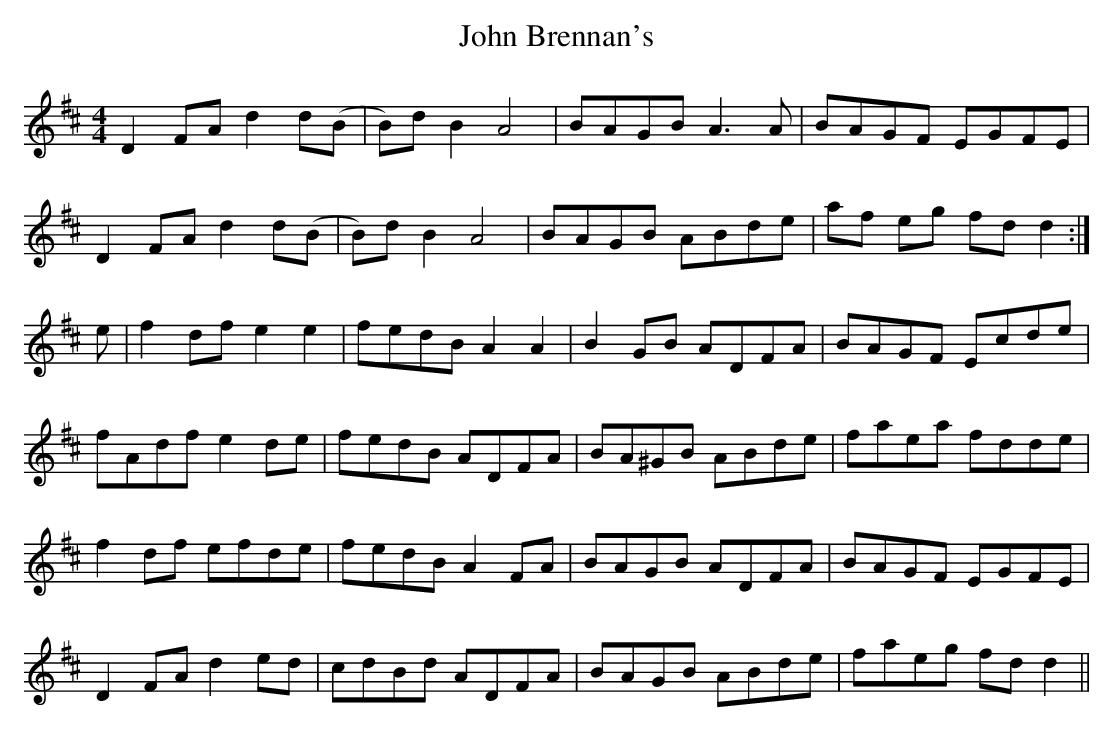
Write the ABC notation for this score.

X:1
T: John Brennan's
M: 4/4
L: 1/8
K: Dmaj
D2FA d2 d(B|B)d B2 A4|BAGB A3A|BAGF EGFE|
D2FA d2 d(B|B)d B2 A4|BAGB ABde|af eg fdd2:|
e|f2df e2e2|fedB A2 A2|B2GB ADFA|BAGF Ecde|
fAdf e2de|fedB ADFA|BA^GB ABde|faea fdde|
f2df efde|fedB A2FA|BAGB ADFA|BAGF EGFE|
D2FA d2ed|cdBd ADFA|BAGB ABde|faeg fdd2||
